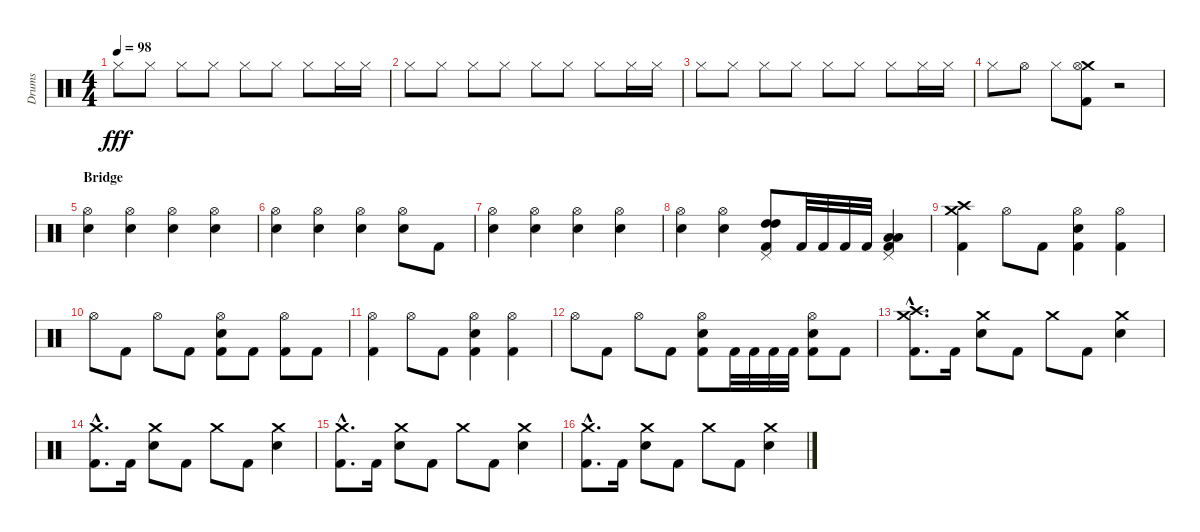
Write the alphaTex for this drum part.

\track ("Drums" "Drums") {instrument percussion}
\staff {score}
\articulation defaults
\ts (4 4)
\tempo 98
\clef neutral
\ks c "Hi-Hat (closed)".8{dy fff} "Hi-Hat (closed)".8 "Hi-Hat (closed)".8 "Hi-Hat (closed)".8 "Hi-Hat (closed)".8 "Hi-Hat (closed)".8 "Hi-Hat (closed)".8 "Hi-Hat (closed)".16 "Hi-Hat (closed)".16
|
"Hi-Hat (closed)".8 "Hi-Hat (closed)".8 "Hi-Hat (closed)".8 "Hi-Hat (closed)".8 "Hi-Hat (closed)".8 "Hi-Hat (closed)".8 "Hi-Hat (closed)".8 "Hi-Hat (closed)".16 "Hi-Hat (closed)".16 |
"Hi-Hat (closed)".8 "Hi-Hat (closed)".8 "Hi-Hat (closed)".8 "Hi-Hat (closed)".8 "Hi-Hat (closed)".8 "Hi-Hat (closed)".8 "Hi-Hat (closed)".8 "Hi-Hat (closed)".16 "Hi-Hat (closed)".16 |
"Hi-Hat (closed)".8 "Hi-Hat (open)".8 "Hi-Hat (closed)".8 ("Crash medium (hit)" "Hi-Hat (open)" "Kick (hit) 2").8 r.2 |
\section ("" "Bridge")
("Hi-Hat (open)" "Electric Snare (hit)").4 ("Hi-Hat (open)" "Electric Snare (hit)").4 ("Hi-Hat (open)" "Electric Snare (hit)").4 ("Hi-Hat (open)" "Electric Snare (hit)").4 |
("Hi-Hat (open)" "Electric Snare (hit)").4 ("Hi-Hat (open)" "Electric Snare (hit)").4 ("Hi-Hat (open)" "Electric Snare (hit)").4 ("Hi-Hat (open)" "Electric Snare (hit)").8 "Kick (hit) 2".8 |
("Hi-Hat (open)" "Electric Snare (hit)").4 ("Hi-Hat (open)" "Electric Snare (hit)").4 ("Hi-Hat (open)" "Electric Snare (hit)").4 ("Hi-Hat (open)" "Electric Snare (hit)").4 |
("Hi-Hat (open)" "Electric Snare (hit)").4 ("Hi-Hat (open)" "Electric Snare (hit)").4 ("High Tom (hit)" "High Tom (hit)" "Pedal Hi-Hat (hit)" "Kick (hit) 2").8 "Kick (hit) 2".32 "Kick (hit) 2".32 "Kick (hit) 2".32 "Kick (hit) 2".32 ("Low Tom (hit)" "Low Tom (hit)" "Pedal Hi-Hat (hit)" "Kick (hit) 2").4 |
("Crash high (hit)" "Crash medium (hit)" "Kick (hit) 2").4 "Hi-Hat (open)".8 "Kick (hit) 2".8 ("Hi-Hat (open)" "Electric Snare (hit)" "Kick (hit) 2").4 ("Hi-Hat (open)" "Kick (hit) 2").4 |
"Hi-Hat (open)".8 "Kick (hit) 2".8 "Hi-Hat (open)".8 "Kick (hit) 2".8 ("Hi-Hat (open)" "Electric Snare (hit)" "Kick (hit) 2").8 "Kick (hit) 2".8 ("Hi-Hat (open)" "Kick (hit) 2").8 "Kick (hit) 2".8 |
("Hi-Hat (open)" "Kick (hit) 2").4 "Hi-Hat (open)".8 "Kick (hit) 2".8 ("Hi-Hat (open)" "Electric Snare (hit)" "Kick (hit) 2").4 ("Hi-Hat (open)" "Kick (hit) 2").4 |
"Hi-Hat (open)".8 "Kick (hit) 2".8 "Hi-Hat (open)".8 "Kick (hit) 2".8 ("Hi-Hat (open)" "Electric Snare (hit)" "Kick (hit) 2").8 "Kick (hit) 2".32 "Kick (hit) 2".32 "Kick (hit) 2".32 "Kick (hit) 2".32 ("Hi-Hat (open)" "Electric Snare (hit)" "Kick (hit) 2").8 "Kick (hit) 2".8 |
("Crash high (hit)"{hac} "Crash medium (hit)"{hac} "Kick (hit) 2"{hac}).8{d} "Kick (hit) 2".16 ("Crash medium (hit)" "Electric Snare (hit)").8 "Kick (hit) 2".8 "Crash medium (hit)".8 "Kick (hit) 2".8 ("Crash medium (hit)" "Electric Snare (hit)").4 |
("Crash medium (hit)"{hac} "Kick (hit) 2"{hac}).8{d} "Kick (hit) 2".16 ("Crash medium (hit)" "Electric Snare (hit)").8 "Kick (hit) 2".8 "Crash medium (hit)".8 "Kick (hit) 2".8 ("Crash medium (hit)" "Electric Snare (hit)").4 |
("Crash medium (hit)"{hac} "Kick (hit) 2"{hac}).8{d} "Kick (hit) 2".16 ("Crash medium (hit)" "Electric Snare (hit)").8 "Kick (hit) 2".8 "Crash medium (hit)".8 "Kick (hit) 2".8 ("Crash medium (hit)" "Electric Snare (hit)").4 |
("Crash medium (hit)"{hac} "Kick (hit) 2"{hac}).8{d} "Kick (hit) 2".16 ("Crash medium (hit)" "Electric Snare (hit)").8 "Kick (hit) 2".8 "Crash medium (hit)".8 "Kick (hit) 2".8 ("Crash medium (hit)" "Electric Snare (hit)").4
